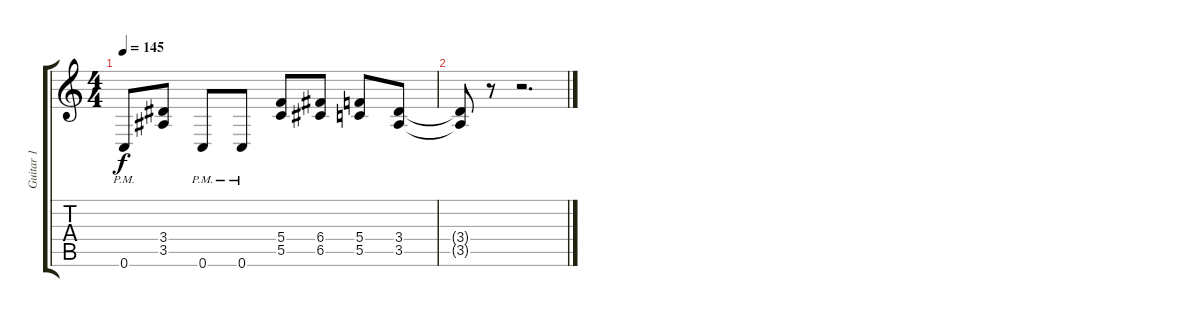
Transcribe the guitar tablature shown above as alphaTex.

\track ("Guitar 1" "Guitar 1") {instrument distortionguitar}
\staff {score tabs}
\tuning (D4 A3 F3 C3 G2 C2) {hide}
\ts (4 4)
\tempo 145
\clef g2
\ks c
0.6{pm}.8{dy f} (3.4 3.5).8 0.6{pm}.8 0.6{pm}.8 (5.4 5.5).8 (6.4 6.5).8 (5.4 5.5).8 (3.4 3.5).8 |
(3.4{t} 3.5{t}).8 r.8 r.2{d}
